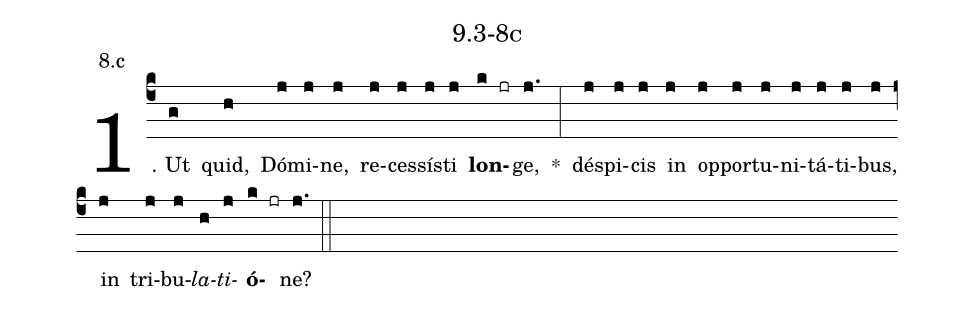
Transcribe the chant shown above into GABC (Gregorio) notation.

name: 9.3-8c;
annotation: 8.c;
%%
(c4)1. Ut(g) quid,(h) Dó(j)mi(j)ne,(j) re(j)ces(j)sís(j)ti(j) <b>lon</b>(k jr)ge,(j.) *(:) dé(j)spi(j)cis(j) in(j) op(j)por(j)tu(j)ni(j)tá(j)ti(j)bus,(j) in(j) tri(j)bu(j)<i>la</i>(h)<i>ti</i>(j)<b>ó</b>(k jr)ne?(j.) (::)


%E(j) u(j) o(h) u(j) a(k) e.(j.) (::)
